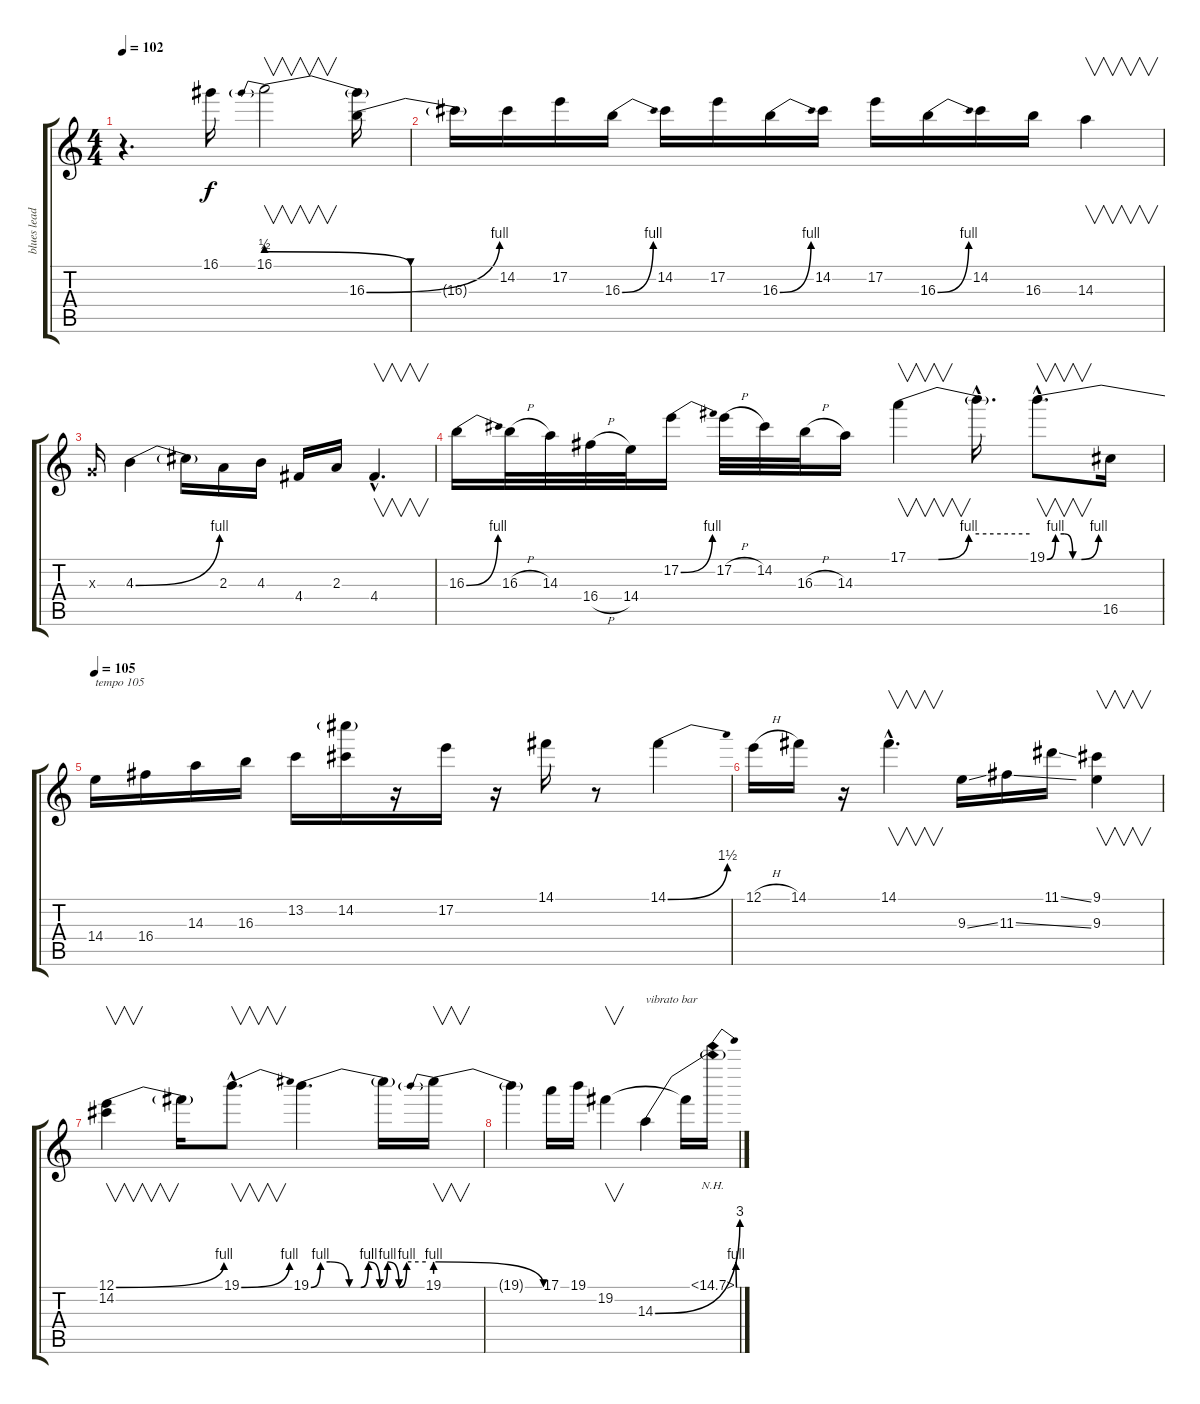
\track ("blues lead" "blues lead") {instrument distortionguitar}
\staff {score tabs}
\tuning (E4 B3 G3 D3 A2 E2) {hide}
\ts (4 4)
\tempo 102
\clef g2
\ks c
r.4{d dy f} 16.1{t}.16 16.1{be (prebendrelease 0 2 60 0)}.2{v} (16.1{t} 16.3{be (bend 0 0 60 4)}).16 |
16.3{t}.16 14.2.16 17.2.16 16.3{be (bend 0 0 60 4)}.16 14.2.16 17.2.16 16.3{be (bend 0 0 60 4)}.16 14.2.16 17.2.16 16.3{be (bend 0 0 60 4)}.16 14.2.16 16.3.16 14.3.4{v} |
0.3{x}.16 4.3{be (bend 0 0 60 4)}.4 4.3{t}.16 2.3.16 4.3.16 4.4.16 2.3.16 4.4{hac}.4{v d} |
16.3{be (bend 0 0 60 4)}.16 16.3{h}.32 14.3.32 16.4{h}.32 14.4.32 17.2{be (bend 0 0 60 4)}.16 17.2{h}.32 14.2.32 16.3{h}.32 14.3.16 17.1{be (custom 0 0 15 0 30 4 60 4)}.4{v} 17.1{hac t}.16{d} 19.1{be (custom 0 0 10 4 20 4 30 0 40 0 60 4) hac}.8{v d} 16.5.16 |
\tempo 105
14.4.16{txt "tempo 105"} 16.4.16 14.3.16 16.3.16 13.2.16 (19.1{t} 14.2).16 r.16 17.2.16 r.16 14.1.16 r.8 14.1{be (bend 0 0 60 6)}.4 |
12.1{h}.16 14.1.16 r.16 14.1{hac}.4{v d} 9.3{ss}.16 11.3{ss}.16 11.1{ss}.16 (9.1 9.3).4{v} |
(12.1{be (bend 0 0 60 4)} 14.2).4{v} 12.1{t}.16 19.1{be (bend 0 0 60 4) hac}.8{v d} 19.1{be (custom 0 0 5 4 10 4 20 0 26 0 30 4 36 0 40 4 46 0 50 4 60 4)}.4{d} 19.1{t}.16 19.1{be (prebendrelease 0 4 60 0)}.16{v} |
19.1{t}.4 17.1.16 19.1.16 19.2.4{v} 14.3{be (bend 0 0 60 12)}.4{txt "vibrato bar"} 19.2{t}.16 (15.1{be (bend 0 0 60 4) nh} 14.3{nh t}).16
